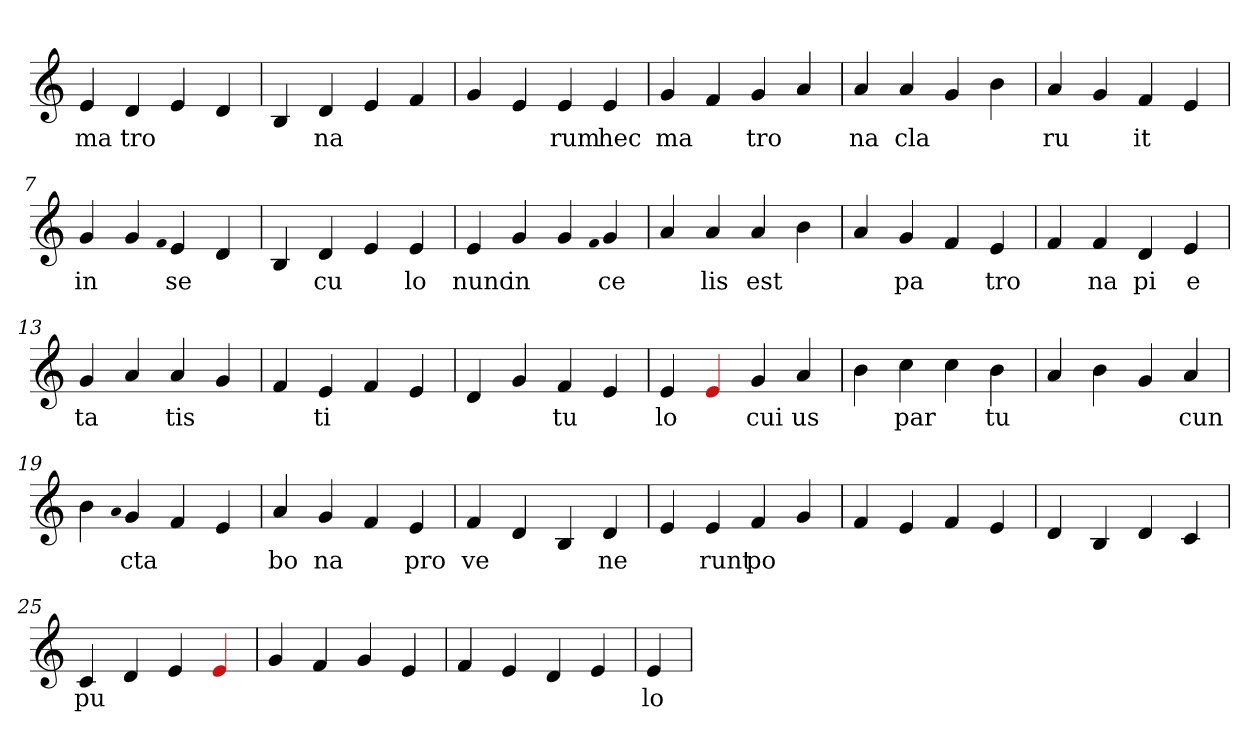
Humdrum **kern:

**kern	**text
*part1	*part1
*staff1	*staff1
*clefG2	*
=1	=1
4e	ma
4d	tro
4e	.
4d	.
=2	=2
4B	.
4d	na
4e	.
4f	.
=3	=3
4g	.
4e	.
4e	rum
4e	hec
=4	=4
4g	ma
4f	.
4g	tro
4a	.
=5	=5
4a	na
4a	cla
4g	.
4b	.
=6	=6
4a	ru
4g	.
4f	it
4e	.
=7	=7
4g	in
4g	.
qqf	.
4e	se
4d	.
=8	=8
4B	.
4d	cu
4e	.
4e	lo
=9	=9
4e	nunc
4g	in
4g	.
qqf	.
4g	ce
=10	=10
4a	.
4a	lis
4a	est
4b	.
=11	=11
4a	.
4g	pa
4f	.
4e	tro
=12	=12
4f	.
4f	na
4d	pi
4e	e
=13	=13
4g	ta
4a	.
4a	tis
4g	.
=14	=14
4f	.
4e	ti
4f	.
4e	.
=15	=15
4d	.
4g	.
4f	tu
4e	.
=16	=16
4e	lo
4Re	.
4g	cui
4a	us
=17	=17
4b	.
4cc	par
4cc	.
4b	tu
=18	=18
4a	.
4b	.
4g	.
4a	cun
=19	=19
4b	.
qqa	.
4g	cta
4f	.
4e	.
=20	=20
4a	bo
4g	na
4f	.
4e	pro
=21	=21
4f	ve
4d	.
4B	.
4d	ne
=22	=22
4e	.
4e	runt
4f	po
4g	.
=23	=23
4f	.
4e	.
4f	.
4e	.
=24	=24
4d	.
4B	.
4d	.
4c	.
=25	=25
4c	pu
4d	.
4e	.
4Re	.
=26	=26
4g	.
4f	.
4g	.
4e	.
=27	=27
4f	.
4e	.
4d	.
4e	.
=28	=28
4e	lo
=	=
*-	*-
